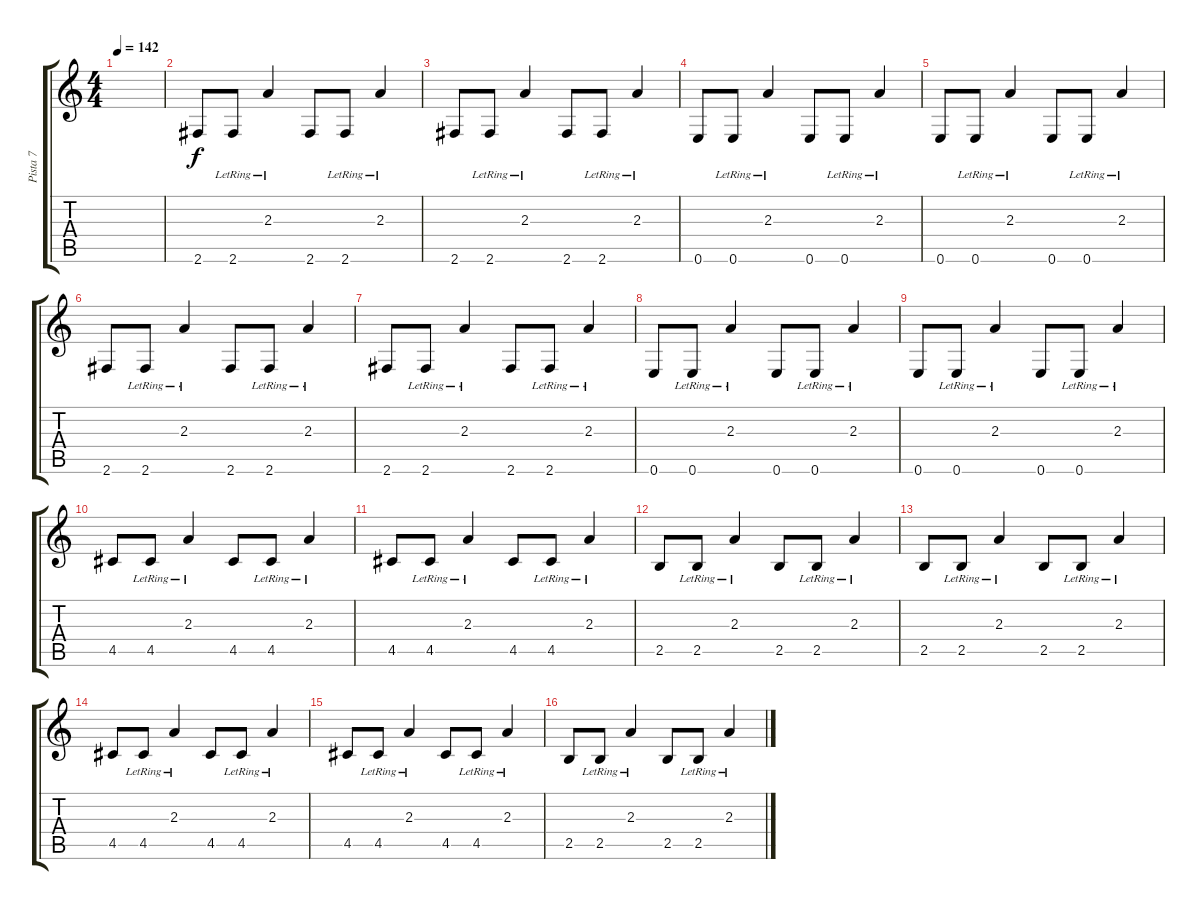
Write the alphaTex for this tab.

\track ("Pista 7" "Pista 7") {instrument acousticguitarsteel}
\staff {score tabs}
\tuning (E4 B3 G3 D3 A2 E2) {hide}
\ts (4 4)
\tempo 142
\clef g2
\ks c
|
2.6.8 2.6{lr}.8 2.3{lr}.4 2.6.8 2.6{lr}.8 2.3{lr}.4 |
2.6.8 2.6{lr}.8 2.3{lr}.4 2.6.8 2.6{lr}.8 2.3{lr}.4 |
0.6.8 0.6{lr}.8 2.3{lr}.4 0.6.8 0.6{lr}.8 2.3{lr}.4 |
0.6.8 0.6{lr}.8 2.3{lr}.4 0.6.8 0.6{lr}.8 2.3{lr}.4 |
2.6.8 2.6{lr}.8 2.3{lr}.4 2.6.8 2.6{lr}.8 2.3{lr}.4 |
2.6.8 2.6{lr}.8 2.3{lr}.4 2.6.8 2.6{lr}.8 2.3{lr}.4 |
0.6.8 0.6{lr}.8 2.3{lr}.4 0.6.8 0.6{lr}.8 2.3{lr}.4 |
0.6.8 0.6{lr}.8 2.3{lr}.4 0.6.8 0.6{lr}.8 2.3{lr}.4 |
4.5.8 4.5{lr}.8 2.3{lr}.4 4.5.8 4.5{lr}.8 2.3{lr}.4 |
4.5.8 4.5{lr}.8 2.3{lr}.4 4.5.8 4.5{lr}.8 2.3{lr}.4 |
2.5.8 2.5{lr}.8 2.3{lr}.4 2.5.8 2.5{lr}.8 2.3{lr}.4 |
2.5.8 2.5{lr}.8 2.3{lr}.4 2.5.8 2.5{lr}.8 2.3{lr}.4 |
4.5.8 4.5{lr}.8 2.3{lr}.4 4.5.8 4.5{lr}.8 2.3{lr}.4 |
4.5.8 4.5{lr}.8 2.3{lr}.4 4.5.8 4.5{lr}.8 2.3{lr}.4 |
2.5.8 2.5{lr}.8 2.3{lr}.4 2.5.8 2.5{lr}.8 2.3{lr}.4
